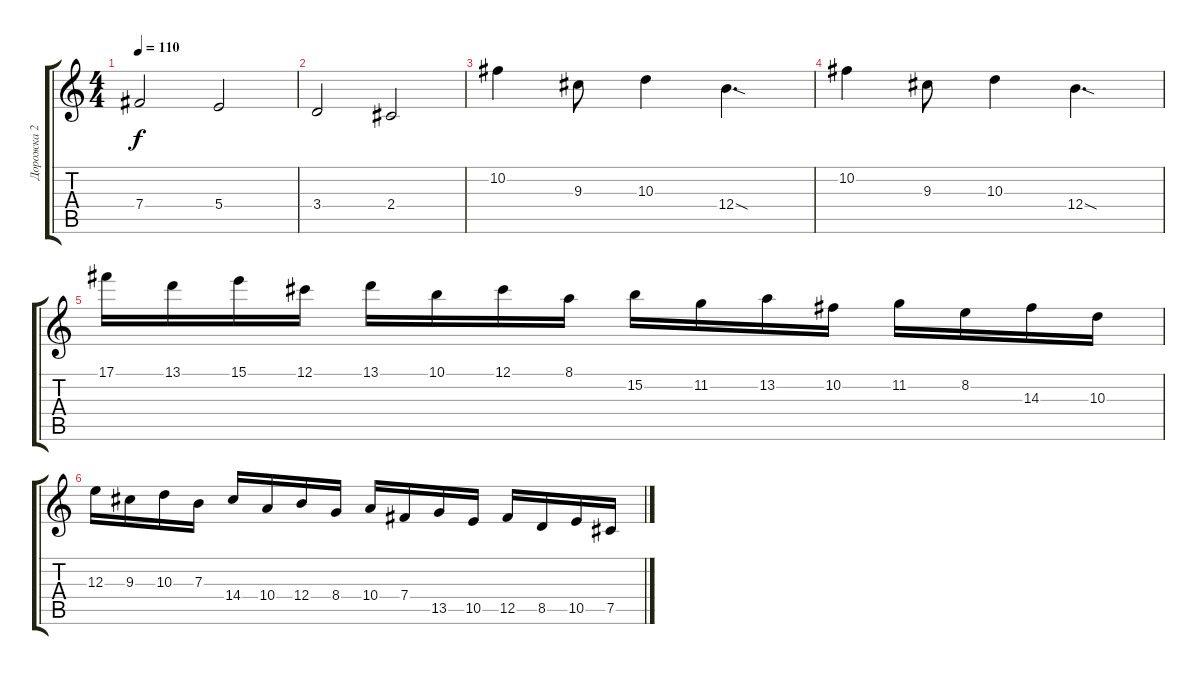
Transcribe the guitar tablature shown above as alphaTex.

\track ("Дорожка 2" "Дорожка 2") {instrument overdrivenguitar}
\staff {score tabs}
\tuning (Db4 Ab3 E3 B2 Gb2 B1) {hide}
\ts (4 4)
\tempo 110
\clef g2
\ks c
7.4.2{dy f} 5.4.2 |
3.4.2 2.4.2 |
10.2.4 9.3.8 10.3.4 12.4{sod}.4{d} |
10.2.4 9.3.8 10.3.4 12.4{sod}.4{d} |
17.1.16 13.1.16 15.1.16 12.1.16 13.1.16 10.1.16 12.1.16 8.1.16 15.2.16 11.2.16 13.2.16 10.2.16 11.2.16 8.2.16 14.3.16 10.3.16 |
12.3.16 9.3.16 10.3.16 7.3.16 14.4.16 10.4.16 12.4.16 8.4.16 10.4.16 7.4.16 13.5.16 10.5.16 12.5.16 8.5.16 10.5.16 7.5.16
